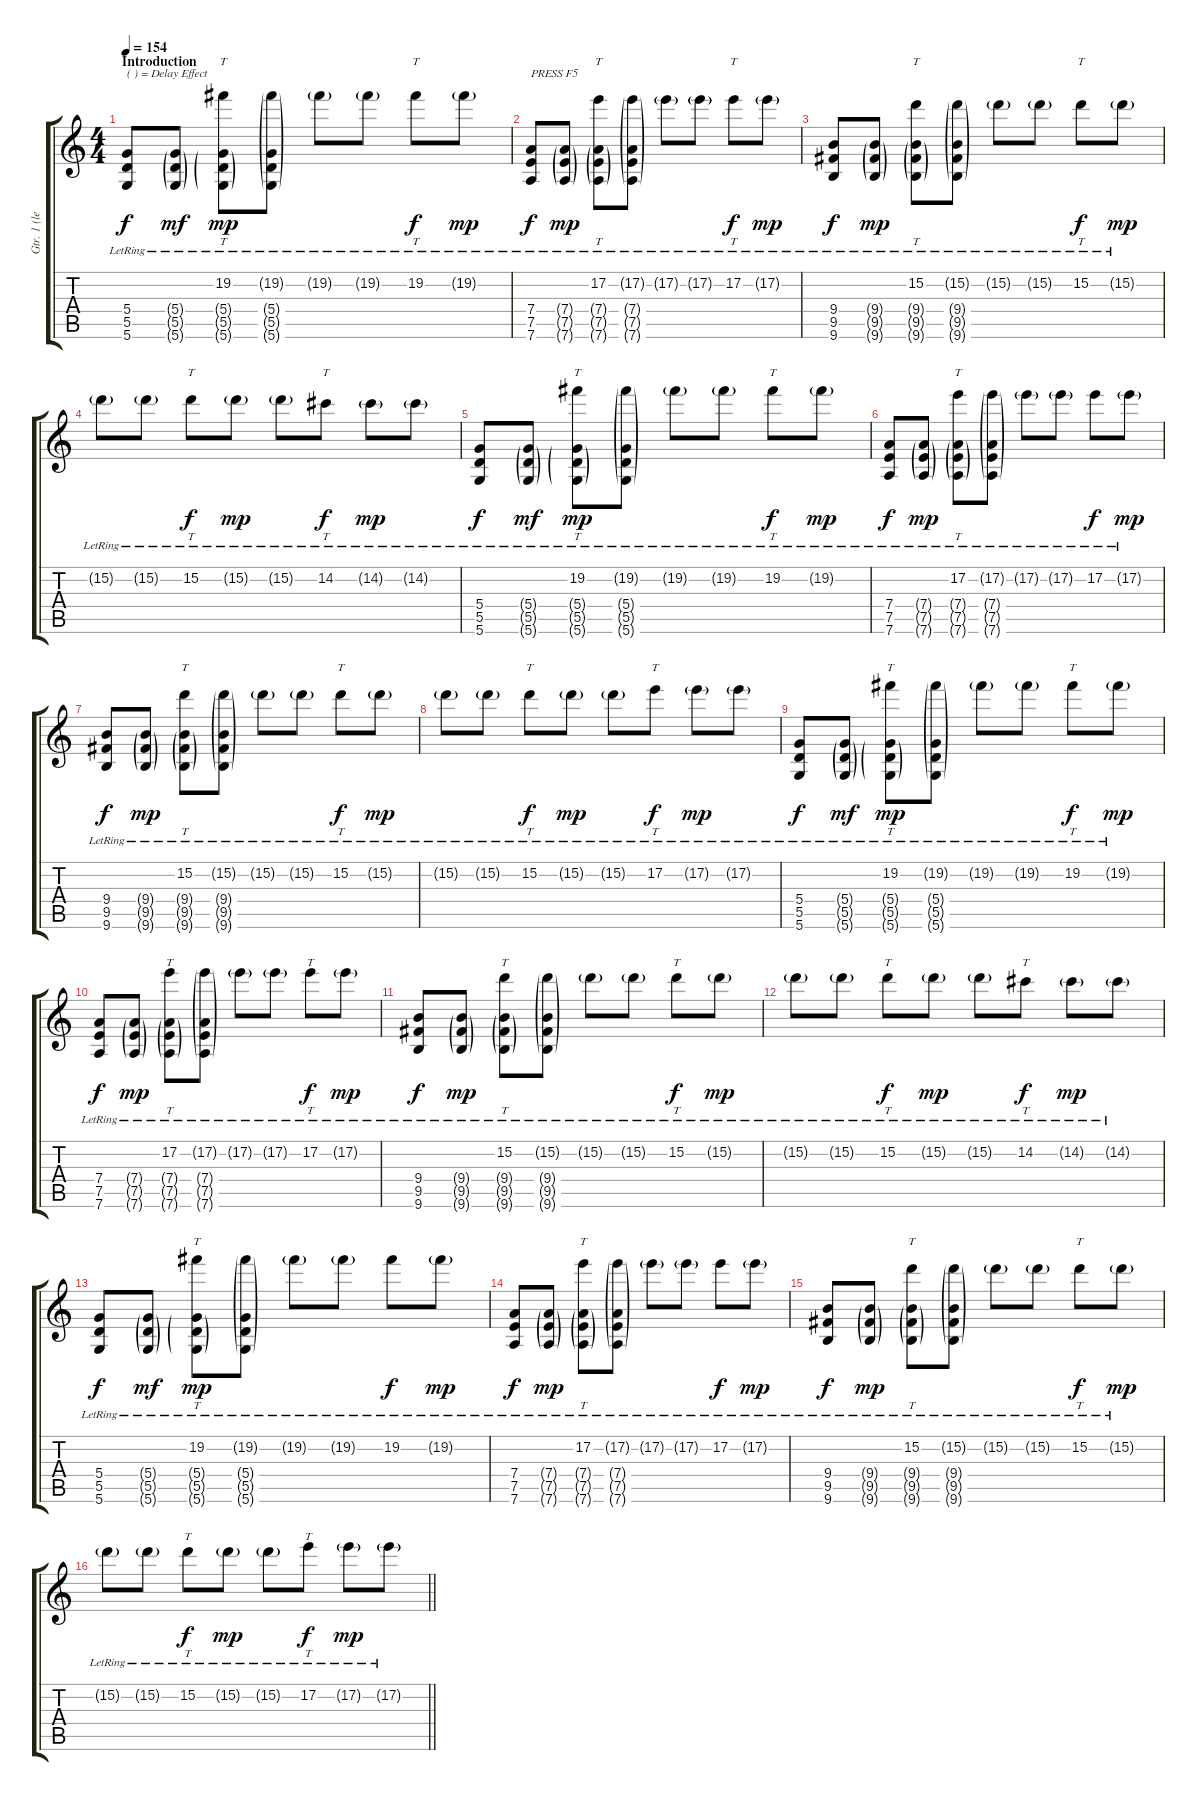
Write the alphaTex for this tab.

\track ("Gtr. 1 (left)" "Gtr. 1 (le") {instrument electricguitarjazz}
\staff {score tabs}
\tuning (E4 B3 G3 D3 A2 D2) {hide}
\ts (4 4)
\section ("" "Introduction")
\tempo 154
\clef g2
\ks c
(5.4{lr} 5.5{lr} 5.6{lr}).8{txt "( ) = Delay Effect" dy f instrument electricguitarjazz} (5.4{g lr} 5.5{g lr} 5.6{g lr}).8{dy mf} (19.2{lr} 5.4{g lr} 5.5{g lr} 5.6{g lr}).8{tt dy mp} (19.2{g lr} 5.4{g lr} 5.5{g lr} 5.6{g lr}).8 19.2{g lr}.8 19.2{g lr}.8 19.2{lr}.8{tt dy f} 19.2{g lr}.8{dy mp} |
(7.4{lr} 7.5{lr} 7.6{lr}).8{txt "PRESS F5" dy f} (7.4{g lr} 7.5{g lr} 7.6{g lr}).8{dy mp} (17.2{lr} 7.4{g lr} 7.5{g lr} 7.6{g lr}).8{tt} (17.2{g lr} 7.4{g lr} 7.5{g lr} 7.6{g lr}).8 17.2{g lr}.8 17.2{g lr}.8 17.2{lr}.8{tt dy f} 17.2{g lr}.8{dy mp} |
(9.4{lr} 9.5{lr} 9.6{lr}).8{dy f} (9.4{g lr} 9.5{g lr} 9.6{g lr}).8{dy mp} (15.2{lr} 9.4{g lr} 9.5{g lr} 9.6{g lr}).8{tt} (15.2{g lr} 9.4{g lr} 9.5{g lr} 9.6{g lr}).8 15.2{g lr}.8 15.2{g lr}.8 15.2{lr}.8{tt dy f} 15.2{g lr}.8{dy mp} |
15.2{g lr}.8 15.2{g lr}.8 15.2{lr}.8{tt dy f} 15.2{g lr}.8{dy mp} 15.2{g lr}.8 14.2{lr}.8{tt dy f} 14.2{g lr}.8{dy mp} 14.2{g lr}.8 |
(5.4{lr} 5.5{lr} 5.6{lr}).8{dy f} (5.4{g lr} 5.5{g lr} 5.6{g lr}).8{dy mf} (19.2{lr} 5.4{g lr} 5.5{g lr} 5.6{g lr}).8{tt dy mp} (19.2{g lr} 5.4{g lr} 5.5{g lr} 5.6{g lr}).8 19.2{g lr}.8 19.2{g lr}.8 19.2{lr}.8{tt dy f} 19.2{g lr}.8{dy mp} |
(7.4{lr} 7.5{lr} 7.6{lr}).8{dy f} (7.4{g lr} 7.5{g lr} 7.6{g lr}).8{dy mp} (17.2{lr} 7.4{g lr} 7.5{g lr} 7.6{g lr}).8{tt} (17.2{g lr} 7.4{g lr} 7.5{g lr} 7.6{g lr}).8 17.2{g lr}.8 17.2{g lr}.8 17.2{lr}.8{dy f} 17.2{g lr}.8{dy mp} |
(9.4{lr} 9.5{lr} 9.6{lr}).8{dy f} (9.4{g lr} 9.5{g lr} 9.6{g lr}).8{dy mp} (15.2{lr} 9.4{g lr} 9.5{g lr} 9.6{g lr}).8{tt} (15.2{g lr} 9.4{g lr} 9.5{g lr} 9.6{g lr}).8 15.2{g lr}.8 15.2{g lr}.8 15.2{lr}.8{tt dy f} 15.2{g lr}.8{dy mp} |
15.2{g lr}.8 15.2{g lr}.8 15.2{lr}.8{tt dy f} 15.2{g lr}.8{dy mp} 15.2{g lr}.8 17.2{lr}.8{tt dy f} 17.2{g lr}.8{dy mp} 17.2{g lr}.8 |
(5.4{lr} 5.5{lr} 5.6{lr}).8{dy f} (5.4{g lr} 5.5{g lr} 5.6{g lr}).8{dy mf} (19.2{lr} 5.4{g lr} 5.5{g lr} 5.6{g lr}).8{tt dy mp} (19.2{g lr} 5.4{g lr} 5.5{g lr} 5.6{g lr}).8 19.2{g lr}.8 19.2{g lr}.8 19.2{lr}.8{tt dy f} 19.2{g lr}.8{dy mp} |
(7.4{lr} 7.5{lr} 7.6{lr}).8{dy f} (7.4{g lr} 7.5{g lr} 7.6{g lr}).8{dy mp} (17.2{lr} 7.4{g lr} 7.5{g lr} 7.6{g lr}).8{tt} (17.2{g lr} 7.4{g lr} 7.5{g lr} 7.6{g lr}).8 17.2{g lr}.8 17.2{g lr}.8 17.2{lr}.8{tt dy f} 17.2{g lr}.8{dy mp} |
(9.4{lr} 9.5{lr} 9.6{lr}).8{dy f} (9.4{g lr} 9.5{g lr} 9.6{g lr}).8{dy mp} (15.2{lr} 9.4{g lr} 9.5{g lr} 9.6{g lr}).8{tt} (15.2{g lr} 9.4{g lr} 9.5{g lr} 9.6{g lr}).8 15.2{g lr}.8 15.2{g lr}.8 15.2{lr}.8{tt dy f} 15.2{g lr}.8{dy mp} |
15.2{g lr}.8 15.2{g lr}.8 15.2{lr}.8{tt dy f} 15.2{g lr}.8{dy mp} 15.2{g lr}.8 14.2{lr}.8{tt dy f} 14.2{g lr}.8{dy mp} 14.2{g lr}.8 |
(5.4{lr} 5.5{lr} 5.6{lr}).8{dy f} (5.4{g lr} 5.5{g lr} 5.6{g lr}).8{dy mf} (19.2{lr} 5.4{g lr} 5.5{g lr} 5.6{g lr}).8{tt dy mp} (19.2{g lr} 5.4{g lr} 5.5{g lr} 5.6{g lr}).8 19.2{g lr}.8 19.2{g lr}.8 19.2{lr}.8{dy f} 19.2{g lr}.8{dy mp} |
(7.4{lr} 7.5{lr} 7.6{lr}).8{dy f} (7.4{g lr} 7.5{g lr} 7.6{g lr}).8{dy mp} (17.2{lr} 7.4{g lr} 7.5{g lr} 7.6{g lr}).8{tt} (17.2{g lr} 7.4{g lr} 7.5{g lr} 7.6{g lr}).8 17.2{g lr}.8 17.2{g lr}.8 17.2{lr}.8{dy f} 17.2{g lr}.8{dy mp} |
(9.4{lr} 9.5{lr} 9.6{lr}).8{dy f} (9.4{g lr} 9.5{g lr} 9.6{g lr}).8{dy mp} (15.2{lr} 9.4{g lr} 9.5{g lr} 9.6{g lr}).8{tt} (15.2{g lr} 9.4{g lr} 9.5{g lr} 9.6{g lr}).8 15.2{g lr}.8 15.2{g lr}.8 15.2{lr}.8{tt dy f} 15.2{g lr}.8{dy mp} |
\barLineRight lightlight
15.2{g lr}.8 15.2{g lr}.8 15.2{lr}.8{tt dy f} 15.2{g lr}.8{dy mp} 15.2{g lr}.8 17.2{lr}.8{tt dy f} 17.2{g lr}.8{dy mp} 17.2{g lr}.8
